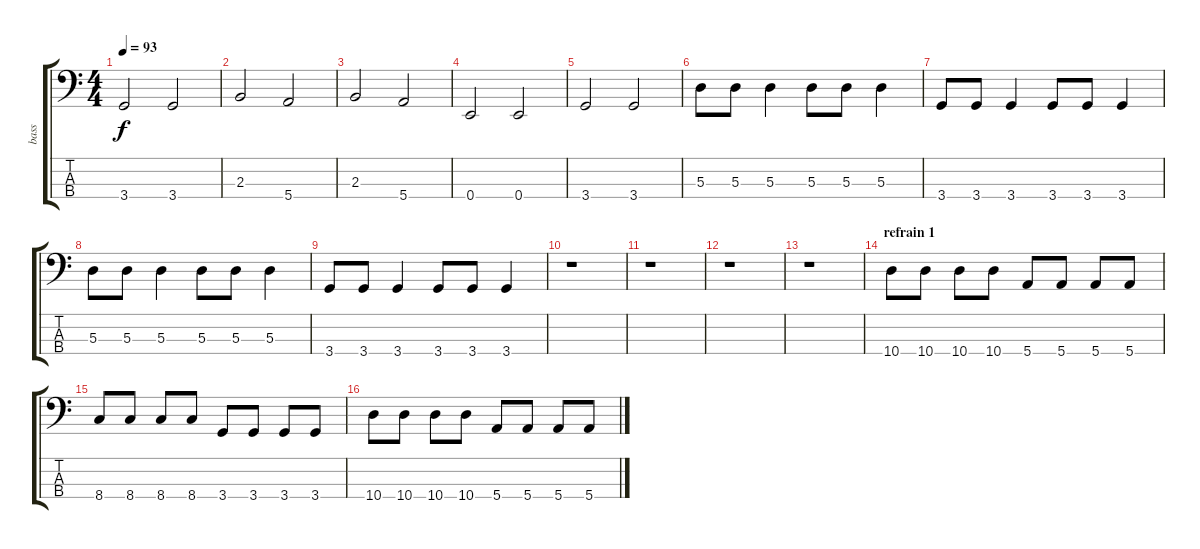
\track ("bass" "bass") {instrument electricbassfinger}
\staff {score tabs}
\tuning (G2 D2 A1 E1) {hide}
\ts (4 4)
\tempo 93
\clef f4
\ks c
3.4.2{dy f} 3.4.2 |
2.3.2 5.4.2 |
2.3.2 5.4.2 |
0.4.2 0.4.2 |
3.4.2 3.4.2 |
5.3.8 5.3.8 5.3.4 5.3.8 5.3.8 5.3.4 |
3.4.8 3.4.8 3.4.4 3.4.8 3.4.8 3.4.4 |
5.3.8 5.3.8 5.3.4 5.3.8 5.3.8 5.3.4 |
3.4.8 3.4.8 3.4.4 3.4.8 3.4.8 3.4.4 |
r.1 |
r.1 |
r.1 |
r.1 |
\section ("" "refrain 1")
10.4.8 10.4.8 10.4.8 10.4.8 5.4.8 5.4.8 5.4.8 5.4.8 |
8.4.8 8.4.8 8.4.8 8.4.8 3.4.8 3.4.8 3.4.8 3.4.8 |
10.4.8 10.4.8 10.4.8 10.4.8 5.4.8 5.4.8 5.4.8 5.4.8
